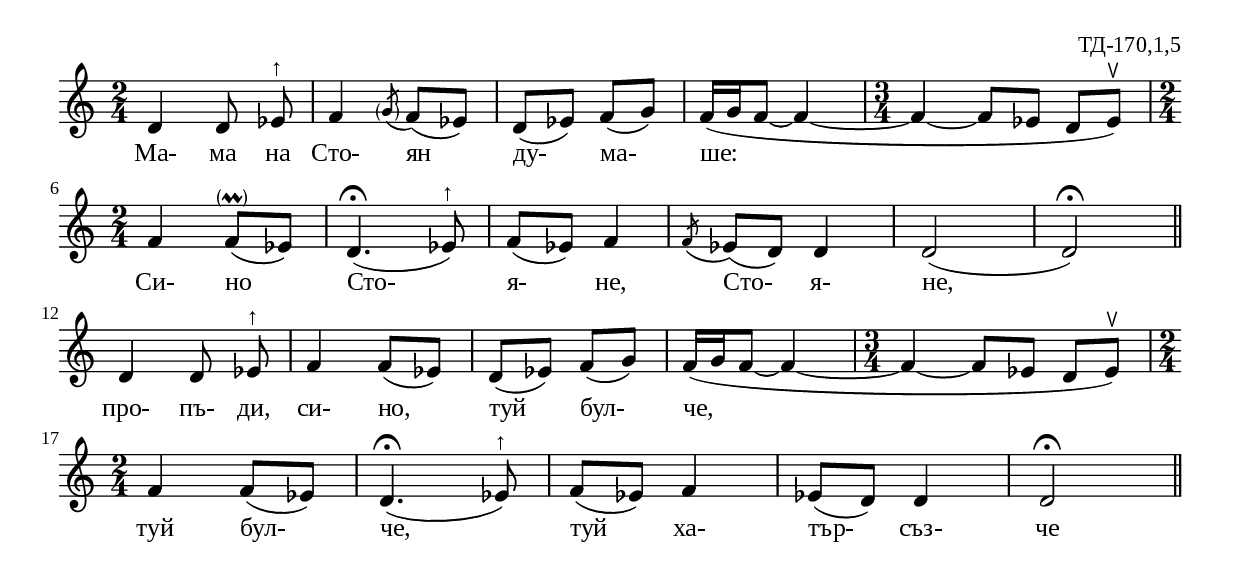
%{
TD_170_1_05_palaus
%}

\include "td-preamble.ly"

\score {
\relative c' {
%% \tempo 4 = 152
  \time 2/4
d4 d8\noBeam ees^"↑" f4 
\parG
\acciaccatura\parenthesize g8 f( ees) d( ees) f( g) f16( g f8~ f4~  \time 3/4 f~ f8 ees d[ ees^\ltoe])
\break
\parS
\time 2/4 f4 f8-\parenthesize-\prall( ees) d4.\fermata( ees8^"↑") f( ees) f4 
\acciaccatura f8 ees( d) d4 d2( d\fermata)  \bar "||" 
\break
d4 d8 ees^"↑"\noBeam f4 f8( ees) d( ees) f( g) f16( g f8~ f4~  \time 3/4 f~ f8 ees d[ ees^\ltoe])
\break
\time 2/4 f4 f8( ees) d4.\fermata( ees8^"↑") f( ees) f4 
 ees8( d) d4 d2\fermata 
 \bar "||" 
}
\addlyrics { Ма- ма на Сто- ян ду- ма- ше: Си- но Сто- я- не, Сто- я- не,
про- пъ- ди, си- но, туй бул- че, туй бул- че, туй ха- тър- съз- че }
%
\layout {
  indent = #0
  line-width = 190\mm
  ragged-right=##f
}
%
\midi { 
	\context {
		\Score
		tempoWholesPerMinute = #(ly:make-moment 152 4)
		}
	}
}

\header{
  opus = "ТД-170,1,5"
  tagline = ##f
}


